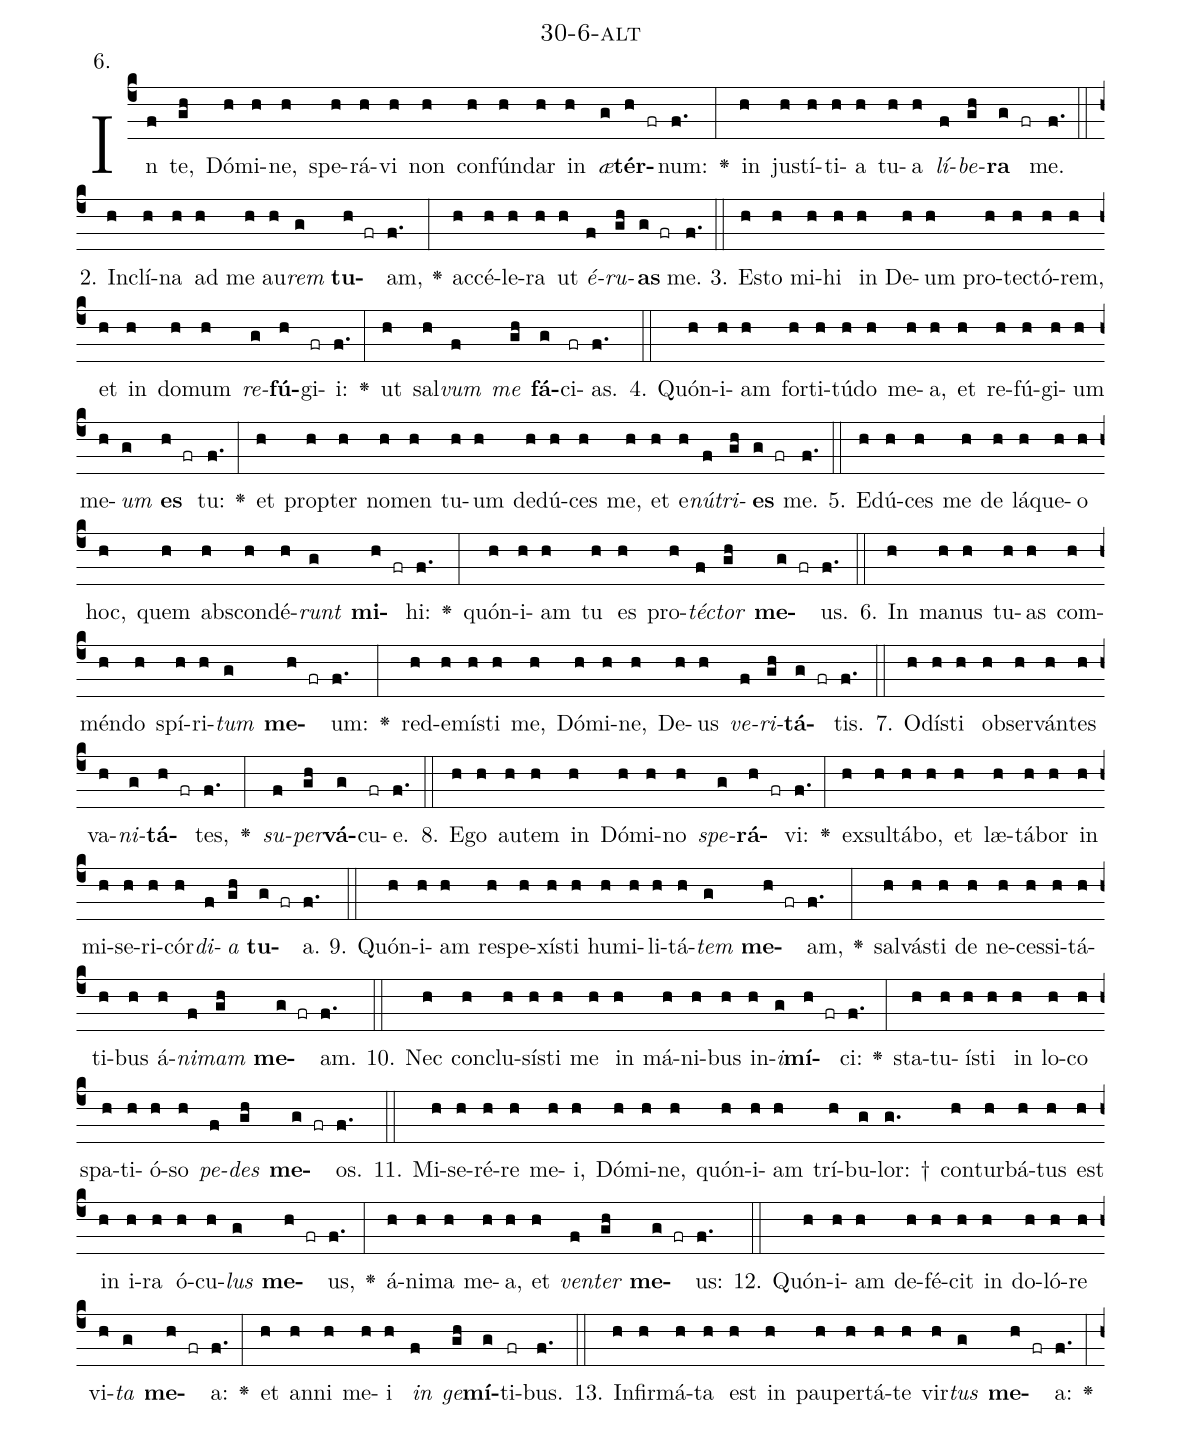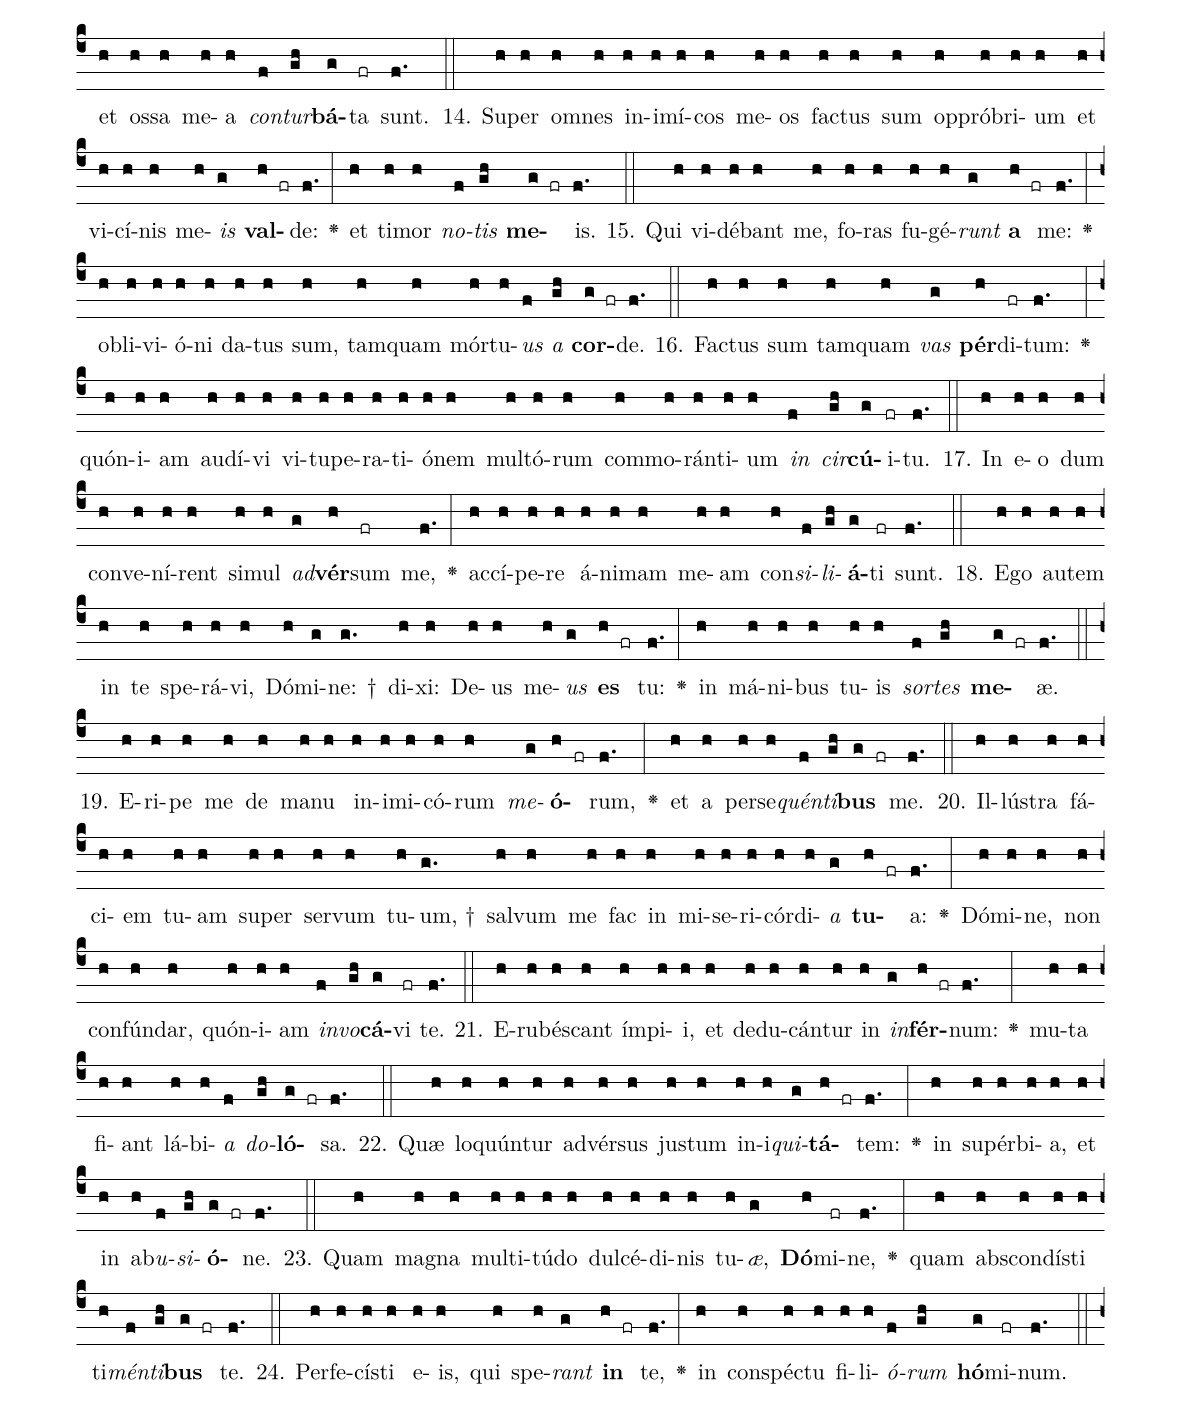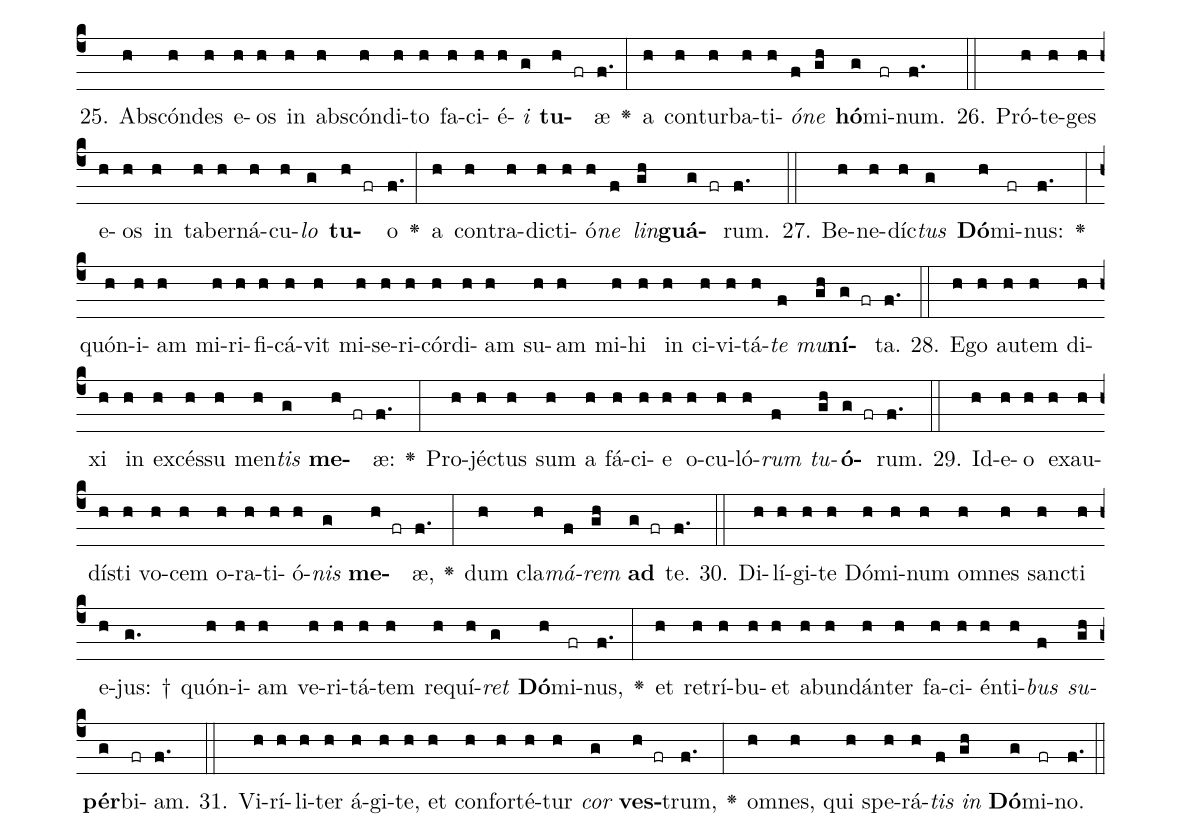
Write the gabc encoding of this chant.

name: 30-6-alt;
annotation: 6.;
%%
(c4)In(f) te,(gh) Dó(h)mi(h)ne,(h) spe(h)rá(h)vi(h) non(h) con(h)fún(h)dar(h) in(h) <i>æ</i>(g)<b>tér</b>(h fr)num:(f.) <v>\greheightstar</v>(:) in(h) jus(h)tí(h)ti(h)a(h) tu(h)a(h) <i>lí</i>(f)<i>be</i>(gh)<b>ra</b>(g fr) me.(f.) (::)
2. In(h)clí(h)na(h) ad(h) me(h) au(h)<i>rem</i>(g) <b>tu</b>(h fr)am,(f.) <v>\greheightstar</v>(:) ac(h)cé(h)le(h)ra(h) ut(h) <i>é</i>(f)<i>ru</i>(gh)<b>as</b>(g fr) me.(f.) (::)
3. Es(h)to(h) mi(h)hi(h) in(h) De(h)um(h) pro(h)tec(h)tó(h)rem,(h) et(h) in(h) do(h)mum(h) <i>re</i>(g)<b>fú</b>(h)gi(fr)i:(f.) <v>\greheightstar</v>(:) ut(h) sal(h)<i>vum</i>(f) <i>me</i>(gh) <b>fá</b>(g)ci(fr)as.(f.) (::)
4. Quón(h)i(h)am(h) for(h)ti(h)tú(h)do(h) me(h)a,(h) et(h) re(h)fú(h)gi(h)um(h) me(h)<i>um</i>(g) <b>es</b>(h fr) tu:(f.) <v>\greheightstar</v>(:) et(h) prop(h)ter(h) no(h)men(h) tu(h)um(h) de(h)dú(h)ces(h) me,(h) et(h) e(h)<i>nú</i>(f)<i>tri</i>(gh)<b>es</b>(g fr) me.(f.) (::)
5. E(h)dú(h)ces(h) me(h) de(h) lá(h)que(h)o(h) hoc,(h) quem(h) abs(h)con(h)dé(h)<i>runt</i>(g) <b>mi</b>(h fr)hi:(f.) <v>\greheightstar</v>(:) quón(h)i(h)am(h) tu(h) es(h) pro(h)<i>téc</i>(f)<i>tor</i>(gh) <b>me</b>(g fr)us.(f.) (::)
6. In(h) ma(h)nus(h) tu(h)as(h) com(h)mén(h)do(h) spí(h)ri(h)<i>tum</i>(g) <b>me</b>(h fr)um:(f.) <v>\greheightstar</v>(:) red(h)e(h)mís(h)ti(h) me,(h) Dó(h)mi(h)ne,(h) De(h)us(h) <i>ve</i>(f)<i>ri</i>(gh)<b>tá</b>(g fr)tis.(f.) (::)
7. O(h)dís(h)ti(h) ob(h)ser(h)ván(h)tes(h) va(h)<i>ni</i>(g)<b>tá</b>(h fr)tes,(f.) <v>\greheightstar</v>(:) <i>su</i>(f)<i>per</i>(gh)<b>vá</b>(g)cu(fr)e.(f.) (::)
8. E(h)go(h) au(h)tem(h) in(h) Dó(h)mi(h)no(h) <i>spe</i>(g)<b>rá</b>(h fr)vi:(f.) <v>\greheightstar</v>(:) ex(h)sul(h)tá(h)bo,(h) et(h) læ(h)tá(h)bor(h) in(h) mi(h)se(h)ri(h)cór(h)<i>di</i>(f)<i>a</i>(gh) <b>tu</b>(g fr)a.(f.) (::)
9. Quón(h)i(h)am(h) re(h)spe(h)xís(h)ti(h) hu(h)mi(h)li(h)tá(h)<i>tem</i>(g) <b>me</b>(h fr)am,(f.) <v>\greheightstar</v>(:) sal(h)vás(h)ti(h) de(h) ne(h)ces(h)si(h)tá(h)ti(h)bus(h) á(h)<i>ni</i>(f)<i>mam</i>(gh) <b>me</b>(g fr)am.(f.) (::)
10. Nec(h) con(h)clu(h)sís(h)ti(h) me(h) in(h) má(h)ni(h)bus(h) in(h)<i>i</i>(g)<b>mí</b>(h fr)ci:(f.) <v>\greheightstar</v>(:) sta(h)tu(h)ís(h)ti(h) in(h) lo(h)co(h) spa(h)ti(h)ó(h)so(h) <i>pe</i>(f)<i>des</i>(gh) <b>me</b>(g fr)os.(f.) (::)
11. Mi(h)se(h)ré(h)re(h) me(h)i,(h) Dó(h)mi(h)ne,(h) quón(h)i(h)am(h) trí(h)bu(g)lor: †(g.) con(h)tur(h)bá(h)tus(h) est(h) in(h) i(h)ra(h) ó(h)cu(h)<i>lus</i>(g) <b>me</b>(h fr)us,(f.) <v>\greheightstar</v>(:) á(h)ni(h)ma(h) me(h)a,(h) et(h) <i>ven</i>(f)<i>ter</i>(gh) <b>me</b>(g fr)us:(f.) (::)
12. Quón(h)i(h)am(h) de(h)fé(h)cit(h) in(h) do(h)ló(h)re(h) vi(h)<i>ta</i>(g) <b>me</b>(h fr)a:(f.) <v>\greheightstar</v>(:) et(h) an(h)ni(h) me(h)i(h) <i>in</i>(f) <i>ge</i>(gh)<b>mí</b>(g)ti(fr)bus.(f.) (::)
13. In(h)fir(h)má(h)ta(h) est(h) in(h) pau(h)per(h)tá(h)te(h) vir(h)<i>tus</i>(g) <b>me</b>(h fr)a:(f.) <v>\greheightstar</v>(:) et(h) os(h)sa(h) me(h)a(h) <i>con</i>(f)<i>tur</i>(gh)<b>bá</b>(g)ta(fr) sunt.(f.) (::)
14. Su(h)per(h) om(h)nes(h) in(h)i(h)mí(h)cos(h) me(h)os(h) fac(h)tus(h) sum(h) op(h)pró(h)bri(h)um(h) et(h) vi(h)cí(h)nis(h) me(h)<i>is</i>(g) <b>val</b>(h fr)de:(f.) <v>\greheightstar</v>(:) et(h) ti(h)mor(h) <i>no</i>(f)<i>tis</i>(gh) <b>me</b>(g fr)is.(f.) (::)
15. Qui(h) vi(h)dé(h)bant(h) me,(h) fo(h)ras(h) fu(h)gé(h)<i>runt</i>(g) <b>a</b>(h fr) me:(f.) <v>\greheightstar</v>(:) ob(h)li(h)vi(h)ó(h)ni(h) da(h)tus(h) sum,(h) tam(h)quam(h) mór(h)tu(h)<i>us</i>(f) <i>a</i>(gh) <b>cor</b>(g fr)de.(f.) (::)
16. Fac(h)tus(h) sum(h) tam(h)quam(h) <i>vas</i>(g) <b>pér</b>(h)di(fr)tum:(f.) <v>\greheightstar</v>(:) quón(h)i(h)am(h) au(h)dí(h)vi(h) vi(h)tu(h)pe(h)ra(h)ti(h)ó(h)nem(h) mul(h)tó(h)rum(h) com(h)mo(h)rán(h)ti(h)um(h) <i>in</i>(f) <i>cir</i>(gh)<b>cú</b>(g)i(fr)tu.(f.) (::)
17. In(h) e(h)o(h) dum(h) con(h)ve(h)ní(h)rent(h) si(h)mul(h) <i>ad</i>(g)<b>vér</b>(h)sum(fr) me,(f.) <v>\greheightstar</v>(:) ac(h)cí(h)pe(h)re(h) á(h)ni(h)mam(h) me(h)am(h) con(h)<i>si</i>(f)<i>li</i>(gh)<b>á</b>(g)ti(fr) sunt.(f.) (::)
18. E(h)go(h) au(h)tem(h) in(h) te(h) spe(h)rá(h)vi,(h) Dó(h)mi(g)ne: †(g.) di(h)xi:(h) De(h)us(h) me(h)<i>us</i>(g) <b>es</b>(h fr) tu:(f.) <v>\greheightstar</v>(:) in(h) má(h)ni(h)bus(h) tu(h)is(h) <i>sor</i>(f)<i>tes</i>(gh) <b>me</b>(g fr)æ.(f.) (::)
19. E(h)ri(h)pe(h) me(h) de(h) ma(h)nu(h) in(h)i(h)mi(h)có(h)rum(h) <i>me</i>(g)<b>ó</b>(h fr)rum,(f.) <v>\greheightstar</v>(:) et(h) a(h) per(h)se(h)<i>quén</i>(f)<i>ti</i>(gh)<b>bus</b>(g fr) me.(f.) (::)
20. Il(h)lús(h)tra(h) fá(h)ci(h)em(h) tu(h)am(h) su(h)per(h) ser(h)vum(h) tu(h)um, †(g.) sal(h)vum(h) me(h) fac(h) in(h) mi(h)se(h)ri(h)cór(h)di(h)<i>a</i>(g) <b>tu</b>(h fr)a:(f.) <v>\greheightstar</v>(:) Dó(h)mi(h)ne,(h) non(h) con(h)fún(h)dar,(h) quón(h)i(h)am(h) <i>in</i>(f)<i>vo</i>(gh)<b>cá</b>(g)vi(fr) te.(f.) (::)
21. E(h)ru(h)bés(h)cant(h) ím(h)pi(h)i,(h) et(h) de(h)du(h)cán(h)tur(h) in(h) <i>in</i>(g)<b>fér</b>(h fr)num:(f.) <v>\greheightstar</v>(:) mu(h)ta(h) fi(h)ant(h) lá(h)bi(h)<i>a</i>(f) <i>do</i>(gh)<b>ló</b>(g fr)sa.(f.) (::)
22. Quæ(h) lo(h)quún(h)tur(h) ad(h)vér(h)sus(h) jus(h)tum(h) in(h)i(h)<i>qui</i>(g)<b>tá</b>(h fr)tem:(f.) <v>\greheightstar</v>(:) in(h) su(h)pér(h)bi(h)a,(h) et(h) in(h) ab(h)<i>u</i>(f)<i>si</i>(gh)<b>ó</b>(g fr)ne.(f.) (::)
23. Quam(h) ma(h)gna(h) mul(h)ti(h)tú(h)do(h) dul(h)cé(h)di(h)nis(h) tu(h)<i>æ</i>,(g) <b>Dó</b>(h)mi(fr)ne,(f.) <v>\greheightstar</v>(:) quam(h) abs(h)con(h)dís(h)ti(h) ti(h)<i>mén</i>(f)<i>ti</i>(gh)<b>bus</b>(g fr) te.(f.) (::)
24. Per(h)fe(h)cís(h)ti(h) e(h)is,(h) qui(h) spe(h)<i>rant</i>(g) <b>in</b>(h fr) te,(f.) <v>\greheightstar</v>(:) in(h) con(h)spéc(h)tu(h) fi(h)li(h)<i>ó</i>(f)<i>rum</i>(gh) <b>hó</b>(g)mi(fr)num.(f.) (::)
25. Abs(h)cón(h)des(h) e(h)os(h) in(h) abs(h)cón(h)di(h)to(h) fa(h)ci(h)é(h)<i>i</i>(g) <b>tu</b>(h fr)æ(f.) <v>\greheightstar</v>(:) a(h) con(h)tur(h)ba(h)ti(h)<i>ó</i>(f)<i>ne</i>(gh) <b>hó</b>(g)mi(fr)num.(f.) (::)
26. Pró(h)te(h)ges(h) e(h)os(h) in(h) ta(h)ber(h)ná(h)cu(h)<i>lo</i>(g) <b>tu</b>(h fr)o(f.) <v>\greheightstar</v>(:) a(h) con(h)tra(h)dic(h)ti(h)ó(h)<i>ne</i>(f) <i>lin</i>(gh)<b>guá</b>(g fr)rum.(f.) (::)
27. Be(h)ne(h)díc(h)<i>tus</i>(g) <b>Dó</b>(h)mi(fr)nus:(f.) <v>\greheightstar</v>(:) quón(h)i(h)am(h) mi(h)ri(h)fi(h)cá(h)vit(h) mi(h)se(h)ri(h)cór(h)di(h)am(h) su(h)am(h) mi(h)hi(h) in(h) ci(h)vi(h)tá(h)<i>te</i>(f) <i>mu</i>(gh)<b>ní</b>(g fr)ta.(f.) (::)
28. E(h)go(h) au(h)tem(h) di(h)xi(h) in(h) ex(h)cés(h)su(h) men(h)<i>tis</i>(g) <b>me</b>(h fr)æ:(f.) <v>\greheightstar</v>(:) Pro(h)jéc(h)tus(h) sum(h) a(h) fá(h)ci(h)e(h) o(h)cu(h)ló(h)<i>rum</i>(f) <i>tu</i>(gh)<b>ó</b>(g fr)rum.(f.) (::)
29. Id(h)e(h)o(h) ex(h)au(h)dís(h)ti(h) vo(h)cem(h) o(h)ra(h)ti(h)ó(h)<i>nis</i>(g) <b>me</b>(h fr)æ,(f.) <v>\greheightstar</v>(:) dum(h) cla(h)<i>má</i>(f)<i>rem</i>(gh) <b>ad</b>(g fr) te.(f.) (::)
30. Di(h)lí(h)gi(h)te(h) Dó(h)mi(h)num(h) om(h)nes(h) sanc(h)ti(h) e(h)jus: †(g.) quón(h)i(h)am(h) ve(h)ri(h)tá(h)tem(h) re(h)quí(h)<i>ret</i>(g) <b>Dó</b>(h)mi(fr)nus,(f.) <v>\greheightstar</v>(:) et(h) re(h)trí(h)bu(h)et(h) ab(h)un(h)dán(h)ter(h) fa(h)ci(h)én(h)ti(h)<i>bus</i>(f) <i>su</i>(gh)<b>pér</b>(g)bi(fr)am.(f.) (::)
31. Vi(h)rí(h)li(h)ter(h) á(h)gi(h)te,(h) et(h) con(h)for(h)té(h)tur(h) <i>cor</i>(g) <b>ves</b>(h fr)trum,(f.) <v>\greheightstar</v>(:) om(h)nes,(h) qui(h) spe(h)rá(h)<i>tis</i>(f) <i>in</i>(gh) <b>Dó</b>(g)mi(fr)no.(f.) (::)
